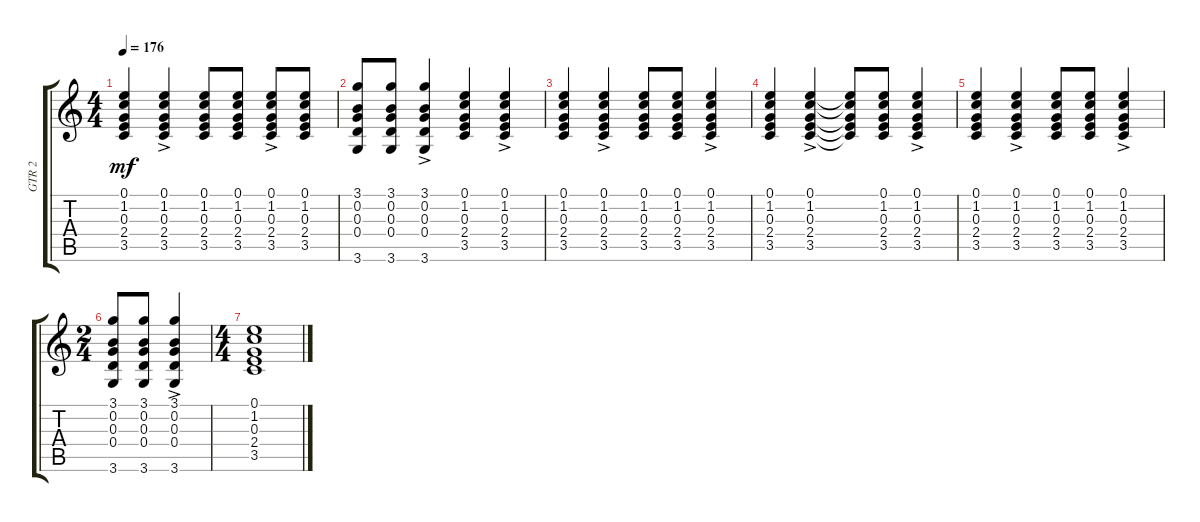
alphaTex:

\track ("GTR 2" "GTR 2") {instrument acousticguitarsteel}
\staff {score tabs}
\tuning (E4 B3 G3 D3 A2 E2) {hide}
\ts (4 4)
\tempo 176
\clef g2
\ks c
(0.1{t} 1.2{t} 0.3{t} 2.4{t} 3.5{t}).4{dy mf} (0.1{ac} 1.2{ac} 0.3{ac} 2.4{ac} 3.5{ac}).4 (0.1 1.2 0.3 2.4 3.5).8 (0.1 1.2 0.3 2.4 3.5).8 (0.1{ac} 1.2{ac} 0.3{ac} 2.4{ac} 3.5{ac}).8 (0.1 1.2 0.3 2.4 3.5).8 |
(3.1 0.2 0.3 0.4 3.6).8 (3.1 0.2 0.3 0.4 3.6).8 (3.1{ac} 0.2{ac} 0.3{ac} 0.4{ac} 3.6{ac}).4 (0.1 1.2 0.3 2.4 3.5).4 (0.1{ac} 1.2{ac} 0.3{ac} 2.4{ac} 3.5{ac}).4 |
(0.1 1.2 0.3 2.4 3.5).4 (0.1{ac} 1.2{ac} 0.3{ac} 2.4{ac} 3.5{ac}).4 (0.1 1.2 0.3 2.4 3.5).8 (0.1 1.2 0.3 2.4 3.5).8 (0.1{ac} 1.2{ac} 0.3{ac} 2.4{ac} 3.5{ac}).4 |
(0.1 1.2 0.3 2.4 3.5).4 (0.1{ac} 1.2{ac} 0.3{ac} 2.4{ac} 3.5{ac}).4 (0.1{t} 1.2{t} 0.3{t} 2.4{t} 3.5{t}).8 (0.1 1.2 0.3 2.4 3.5).8 (0.1{ac} 1.2{ac} 0.3{ac} 2.4{ac} 3.5{ac}).4 |
(0.1 1.2 0.3 2.4 3.5).4 (0.1{ac} 1.2{ac} 0.3{ac} 2.4{ac} 3.5{ac}).4 (0.1 1.2 0.3 2.4 3.5).8 (0.1 1.2 0.3 2.4 3.5).8 (0.1{ac} 1.2{ac} 0.3{ac} 2.4{ac} 3.5{ac}).4 |
\ts (2 4)
(3.1 0.2 0.3 0.4 3.6).8 (3.1 0.2 0.3 0.4 3.6).8 (3.1{ac} 0.2{ac} 0.3{ac} 0.4{ac} 3.6{ac}).4 |
\ts (4 4)
(0.1 1.2 0.3 2.4 3.5).1
